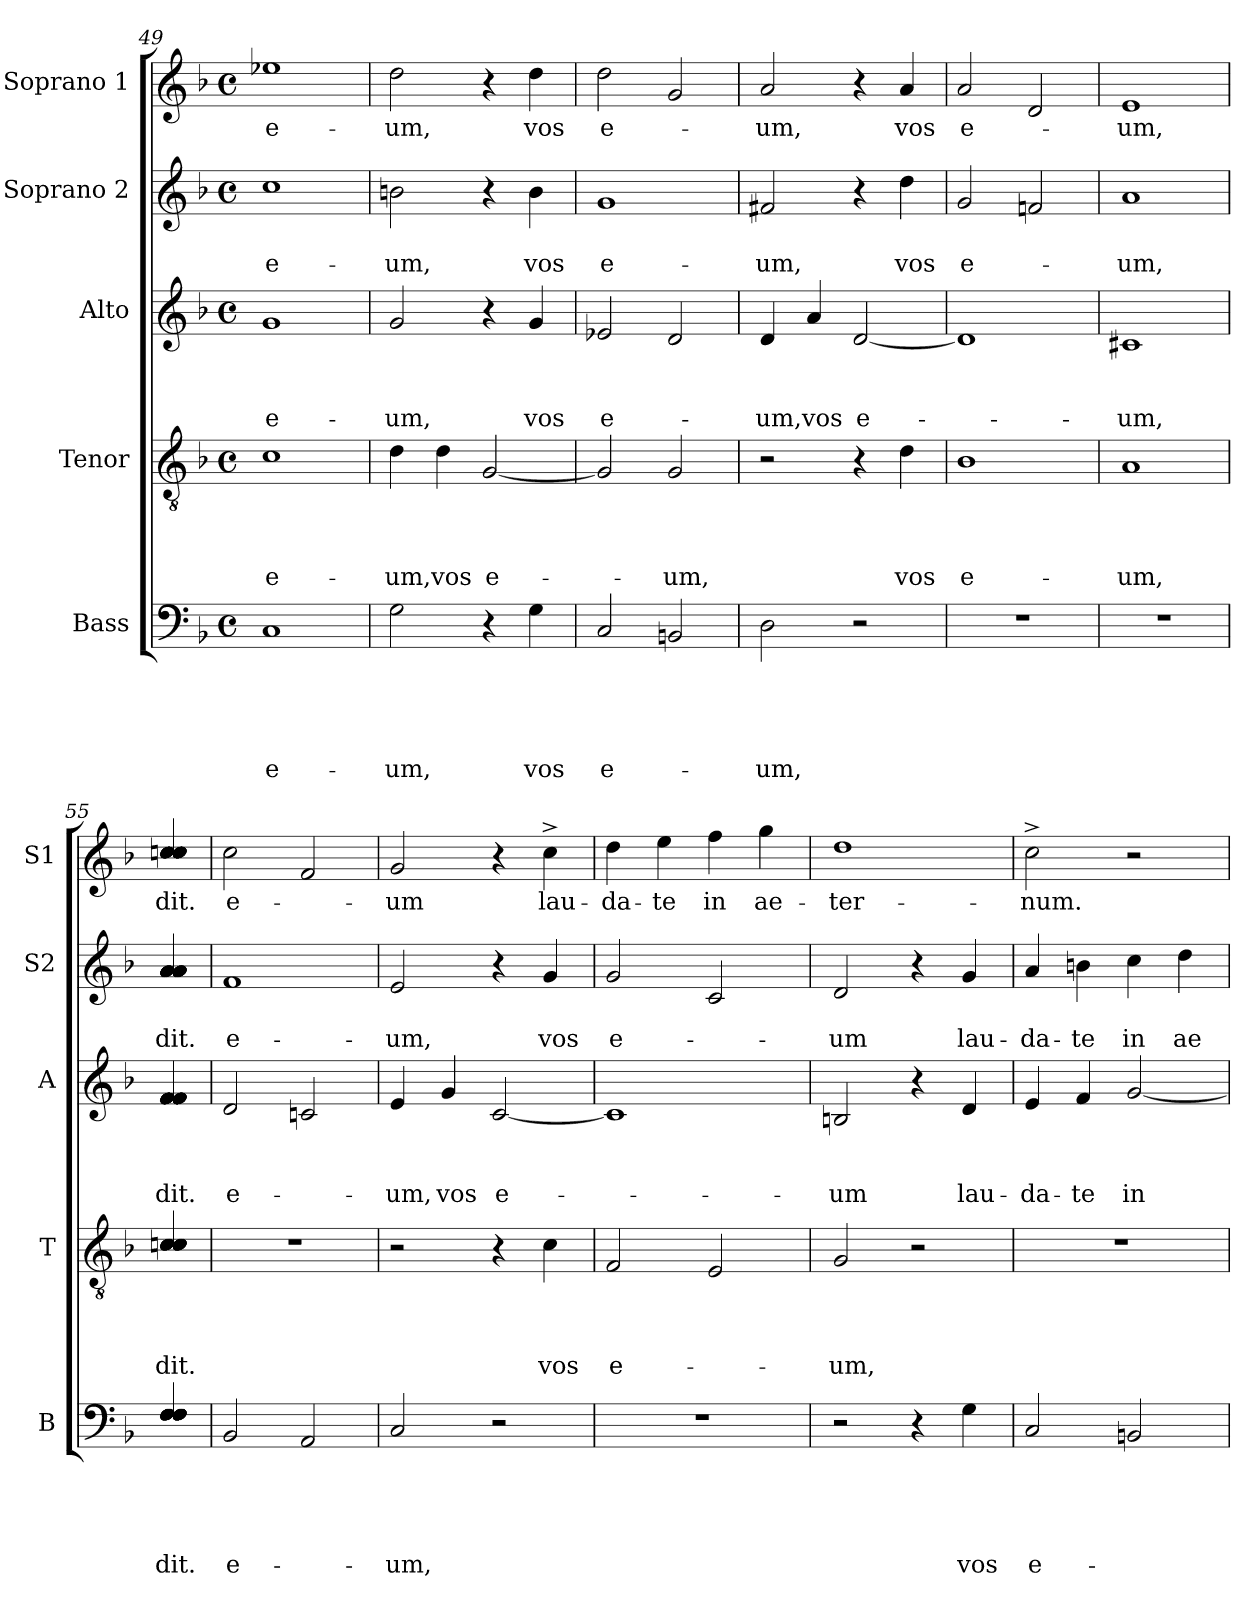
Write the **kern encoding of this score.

**kern	**text	**text	**text	**text	**text	**kern	**text	**text	**text	**text	**kern	**text	**text	**text	**kern	**text	**text	**kern	**text
*part5	*part5	*part5	*part5	*part5	*part5	*part4	*part4	*part4	*part4	*part4	*part3	*part3	*part3	*part3	*part2	*part2	*part2	*part1	*part1
*staff5	*staff5	*staff5	*staff5	*staff5	*staff5	*staff4	*staff4	*staff4	*staff4	*staff4	*staff3	*staff3	*staff3	*staff3	*staff2	*staff2	*staff2	*staff1	*staff1
*I"Bass	*	*	*	*	*	*I"Tenor	*	*	*	*	*I"Alto	*	*	*	*I"Soprano 2	*	*	*I"Soprano 1	*
*I'B	*	*	*	*	*	*I'T	*	*	*	*	*I'A	*	*	*	*I'S2	*	*	*I'S1	*
*clefF4	*	*	*	*	*	*clefGv2	*	*	*	*	*clefG2	*	*	*	*clefG2	*	*	*clefG2	*
*k[b-]	*	*	*	*	*	*k[b-]	*	*	*	*	*k[b-]	*	*	*	*k[b-]	*	*	*k[b-]	*
*F:	*	*	*	*	*	*F:	*	*	*	*	*F:	*	*	*	*F:	*	*	*F:	*
*M4/4	*	*	*	*	*	*M4/4	*	*	*	*	*M4/4	*	*	*	*M4/4	*	*	*M4/4	*
*met(c)	*	*	*	*	*	*met(c)	*	*	*	*	*met(c)	*	*	*	*met(c)	*	*	*met(c)	*
=49	=49	=49	=49	=49	=49	=49	=49	=49	=49	=49	=49	=49	=49	=49	=49	=49	=49	=49	=49
!	!	!	!	!	!LO:LY:b	!	!	!	!	!LO:LY:b	!	!	!	!LO:LY:b	!	!	!LO:LY:b	!	!LO:LY:b
1C	.	.	.	.	e-	1c	.	.	.	e-	1g	.	.	e-	1cc	.	e-	1ee-X	e-
=50	=50	=50	=50	=50	=50	=50	=50	=50	=50	=50	=50	=50	=50	=50	=50	=50	=50	=50	=50
!	!	!	!	!	!LO:LY:b	!	!	!	!	!LO:LY:b	!	!	!	!LO:LY:b	!	!	!LO:LY:b	!	!LO:LY:b
2G\	.	.	.	.	-um,	4d\	.	.	.	-um,	2g/	.	.	-um,	2bn\	.	-um,	2dd\	-um,
!	!	!	!	!	!	!	!	!	!	!LO:LY:b	!	!	!	!	!	!	!	!	!
.	.	.	.	.	.	4d\	.	.	.	vos	.	.	.	.	.	.	.	.	.
!	!	!	!	!	!	!	!	!	!	!LO:LY:b	!	!	!	!	!	!	!	!	!
4r	.	.	.	.	.	[>2G/	.	.	.	e-	4r	.	.	.	4r	.	.	4r	.
!	!	!	!	!	!LO:LY:b	!	!	!	!	!	!	!	!	!LO:LY:b	!	!	!LO:LY:b	!	!LO:LY:b
4G\	.	.	.	.	vos	.	.	.	.	.	4g/	.	.	vos	4b\	.	vos	4dd\	vos
!!LO:PB:g=z
=51	=51	=51	=51	=51	=51	=51	=51	=51	=51	=51	=51	=51	=51	=51	=51	=51	=51	=51	=51
!	!	!	!	!	!LO:LY:b	!	!	!	!	!	!	!	!	!LO:LY:b	!	!	!LO:LY:b	!	!LO:LY:b
2C/	.	.	.	.	e-	2G/]	.	.	.	.	2e-X/	.	.	e-	1g	.	e-	2dd\	e-
!	!	!	!	!	!	!	!	!	!	!LO:LY:b	!	!	!	!	!	!	!	!	!
2BBn/	.	.	.	.	.	2G/	.	.	.	-um,	2d/	.	.	.	.	.	.	2g/	.
=52	=52	=52	=52	=52	=52	=52	=52	=52	=52	=52	=52	=52	=52	=52	=52	=52	=52	=52	=52
!	!	!	!	!	!LO:LY:b	!	!	!	!	!	!	!	!	!LO:LY:b	!	!	!LO:LY:b	!	!LO:LY:b
2D\	.	.	.	.	-um,	2r	.	.	.	.	4d/	.	.	-um,	2f#X/	.	-um,	2a/	-um,
!	!	!	!	!	!	!	!	!	!	!	!	!	!	!LO:LY:b	!	!	!	!	!
.	.	.	.	.	.	.	.	.	.	.	4a/	.	.	vos	.	.	.	.	.
!	!	!	!	!	!	!	!	!	!	!	!	!	!	!LO:LY:b	!	!	!	!	!
2r	.	.	.	.	.	4r	.	.	.	.	[<2d/	.	.	e-	4r	.	.	4r	.
!	!	!	!	!	!	!	!	!	!	!LO:LY:b	!	!	!	!	!	!	!LO:LY:b	!	!LO:LY:b
.	.	.	.	.	.	4d\	.	.	.	vos	.	.	.	.	4dd\	.	vos	4a/	vos
=53	=53	=53	=53	=53	=53	=53	=53	=53	=53	=53	=53	=53	=53	=53	=53	=53	=53	=53	=53
!	!	!	!	!	!	!	!	!	!	!LO:LY:b	!	!	!	!	!	!	!LO:LY:b	!	!LO:LY:b
1r	.	.	.	.	.	1B-	.	.	.	e-	1d]	.	.	.	2g/	.	e-	2a/	e-
.	.	.	.	.	.	.	.	.	.	.	.	.	.	.	2fn/	.	.	2d/	.
=54	=54	=54	=54	=54	=54	=54	=54	=54	=54	=54	=54	=54	=54	=54	=54	=54	=54	=54	=54
!	!	!	!	!	!	!	!	!	!	!LO:LY:b	!	!	!	!LO:LY:b	!	!	!LO:LY:b	!	!LO:LY:b
1r	.	.	.	.	.	1A	.	.	.	-um,	1c#X	.	.	-um,	1a	.	-um,	1e	-um,
=55	=55	=55	=55	=55	=55	=55	=55	=55	=55	=55	=55	=55	=55	=55	=55	=55	=55	=55	=55
!	!	!	!	!	!LO:LY:b	!	!	!	!	!LO:LY:b	!	!	!	!LO:LY:b	!	!	!LO:LY:b	!	!LO:LY:b
4F/ 4F/ 4F/ 4F/ 4F/ 4F/ 4F/ 4F/ 4F/ 4F/ 4F/ 4F/	.	.	.	.	-dit.	4cni/ 4c/ 4c/ 4c/ 4c/ 4c/ 4c/ 4c/ 4c/ 4c/ 4c/ 4c/	.	.	.	-dit.	4f/ 4f/ 4f/ 4f/ 4f/ 4f/ 4f/ 4f/ 4f/ 4f/ 4f/ 4f/	.	.	-dit.	4a/ 4a/ 4a/ 4a/ 4a/ 4a/ 4a/ 4a/ 4a/ 4a/ 4a/ 4a/	.	-dit.	4ccni/ 4cc/ 4cc/ 4cc/ 4cc/ 4cc/ 4cc/ 4cc/ 4cc/ 4cc/ 4cc/ 4cc/	-dit.
=56	=56	=56	=56	=56	=56	=56	=56	=56	=56	=56	=56	=56	=56	=56	=56	=56	=56	=56	=56
!	!	!	!	!	!LO:LY:b	!	!	!	!	!	!	!	!	!LO:LY:b	!	!	!LO:LY:b	!	!LO:LY:b
2BB-/	.	.	.	.	e-	1r	.	.	.	.	2d/	.	.	e-	1f	.	e-	2cc\	e-
2AA/	.	.	.	.	.	.	.	.	.	.	2cn/	.	.	.	.	.	.	2f/	.
!!LO:LB:g=z
=57	=57	=57	=57	=57	=57	=57	=57	=57	=57	=57	=57	=57	=57	=57	=57	=57	=57	=57	=57
!	!	!	!	!	!LO:LY:b	!	!	!	!	!	!	!	!	!LO:LY:b	!	!	!LO:LY:b	!	!LO:LY:b
2C/	.	.	.	.	-um,	2r	.	.	.	.	4e/	.	.	-um,	2e/	.	-um,	2g/	-um
!	!	!	!	!	!	!	!	!	!	!	!	!	!	!LO:LY:b	!	!	!	!	!
.	.	.	.	.	.	.	.	.	.	.	4g/	.	.	vos	.	.	.	.	.
!	!	!	!	!	!	!	!	!	!	!	!	!	!	!LO:LY:b	!	!	!	!	!
2r	.	.	.	.	.	4r	.	.	.	.	[<2c/	.	.	e-	4r	.	.	4r	.
!	!	!	!	!	!	!	!	!	!	!LO:LY:b	!	!	!	!	!	!	!LO:LY:b	!	!LO:LY:b
.	.	.	.	.	.	4c\	.	.	.	vos	.	.	.	.	4g/	.	vos	4cc^>\	lau-
=58	=58	=58	=58	=58	=58	=58	=58	=58	=58	=58	=58	=58	=58	=58	=58	=58	=58	=58	=58
!	!	!	!	!	!	!	!	!	!	!LO:LY:b	!	!	!	!	!	!	!LO:LY:b	!	!LO:LY:b
1r	.	.	.	.	.	2F/	.	.	.	e-	1c]	.	.	.	2g/	.	e-	4dd\	-da-
!	!	!	!	!	!	!	!	!	!	!	!	!	!	!	!	!	!	!	!LO:LY:b
.	.	.	.	.	.	.	.	.	.	.	.	.	.	.	.	.	.	4ee\	-te
!	!	!	!	!	!	!	!	!	!	!	!	!	!	!	!	!	!	!	!LO:LY:b
.	.	.	.	.	.	2E/	.	.	.	.	.	.	.	.	2c/	.	.	4ff\	in
!	!	!	!	!	!	!	!	!	!	!	!	!	!	!	!	!	!	!	!LO:LY:b
.	.	.	.	.	.	.	.	.	.	.	.	.	.	.	.	.	.	4gg\	ae-
=59	=59	=59	=59	=59	=59	=59	=59	=59	=59	=59	=59	=59	=59	=59	=59	=59	=59	=59	=59
!	!	!	!	!	!	!	!	!	!	!LO:LY:b	!	!	!	!LO:LY:b	!	!	!LO:LY:b	!	!LO:LY:b
2r	.	.	.	.	.	2G/	.	.	.	-um,	2Bn/	.	.	-um	2d/	.	-um	1dd	-ter-
4r	.	.	.	.	.	2r	.	.	.	.	4r	.	.	.	4r	.	.	.	.
!	!	!	!	!	!LO:LY:b	!	!	!	!	!	!	!	!	!LO:LY:b	!	!	!LO:LY:b	!	!
4G\	.	.	.	.	vos	.	.	.	.	.	4d/	.	.	lau-	4g/	.	lau-	.	.
=60	=60	=60	=60	=60	=60	=60	=60	=60	=60	=60	=60	=60	=60	=60	=60	=60	=60	=60	=60
!	!	!	!	!	!LO:LY:b	!	!	!	!	!	!	!	!	!LO:LY:b	!	!	!LO:LY:b	!	!LO:LY:b
2C/	.	.	.	.	e-	1r	.	.	.	.	4e/	.	.	-da-	4a/	.	-da-	2cc^>\	-num.
!	!	!	!	!	!	!	!	!	!	!	!	!	!	!LO:LY:b	!	!	!LO:LY:b	!	!
.	.	.	.	.	.	.	.	.	.	.	4f/	.	.	-te	4bn\	.	-te	.	.
!	!	!	!	!	!	!	!	!	!	!	!	!	!	!LO:LY:b	!	!	!LO:LY:b	!	!
2BBn/	.	.	.	.	.	.	.	.	.	.	[<2g/	.	.	in	4cc\	.	in	2r	.
!	!	!	!	!	!	!	!	!	!	!	!	!	!	!	!	!	!LO:LY:b	!	!
.	.	.	.	.	.	.	.	.	.	.	.	.	.	.	4dd\	.	ae-	.	.
=	=	=	=	=	=	=	=	=	=	=	=	=	=	=	=	=	=	=	=
*-	*-	*-	*-	*-	*-	*-	*-	*-	*-	*-	*-	*-	*-	*-	*-	*-	*-	*-	*-
